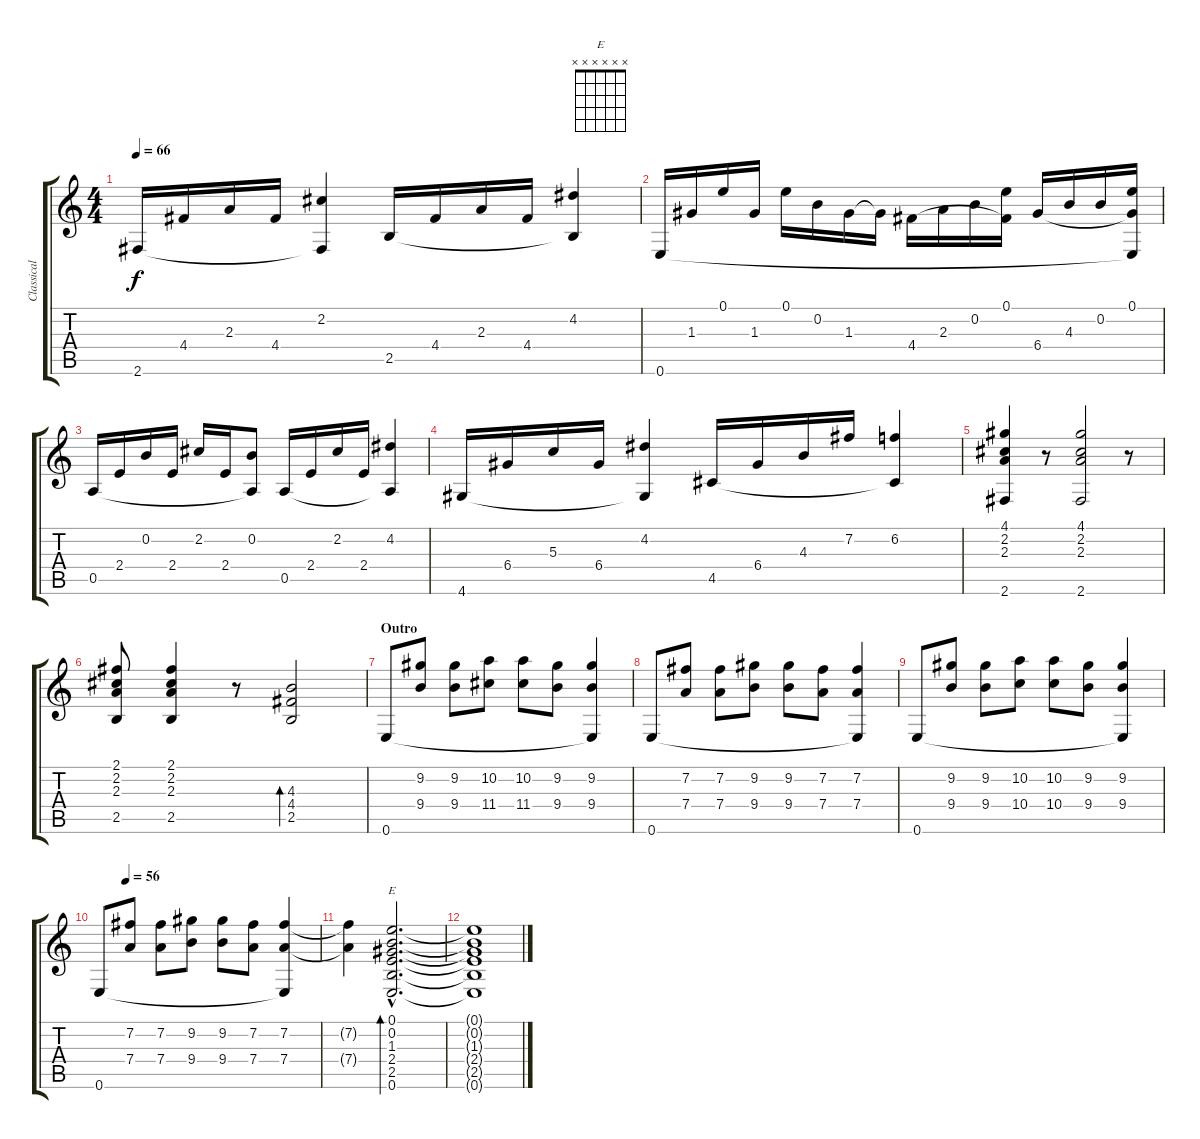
\track ("Classical Guitar" "Classical ") {instrument acousticguitarnylon}
\staff {score tabs}
\tuning (E4 B3 G3 D3 A2 E2) {hide}
\chord ("E" x x x x x x) {firstfret 0}
\ts (4 4)
\tempo 66
\clef g2
\ks c
2.6.16{dy f} 4.4.16 2.3.16 4.4.16 (2.2 2.6{t}).4 2.5.16 4.4.16 2.3.16 4.4.16 (4.2 2.5{t}).4 |
0.6.16 1.3.16 0.1.16 1.3.16 0.1.16 0.2.16 1.3.16 1.3{t}.16 4.4.16 2.3.16 0.2.16 (0.1 4.4{t}).16 6.4.16 4.3.16 0.2.16 (0.1 6.4{t} 0.6{t}).16 |
0.5.16 2.4.16 0.2.16 2.4.16 2.2.16 2.4.16 (0.2 0.5{t}).8 0.5.16 2.4.16 2.2.16 2.4.16 (4.2 0.5{t}).4 |
4.6.16 6.4.16 5.3.16 6.4.16 (4.2 4.6{t}).4 4.5.16 6.4.16 4.3.16 7.2.16 (6.2 4.5{t}).4 |
(4.1 2.2 2.3 2.6).4 r.8 (4.1 2.2 2.3 2.6).2 r.8 |
(2.1 2.2 2.3 2.5).8 (2.1 2.2 2.3 2.5).4 r.8 (4.3 4.4 2.5).2{bd 30} |
\section ("" "Outro")
0.6.8 (9.2 9.4).8 (9.2 9.4).8 (10.2 11.4).8 (10.2 11.4).8 (9.2 9.4).8 (9.2 9.4 0.6{t}).4 |
0.6.8 (7.2 7.4).8 (7.2 7.4).8 (9.2 9.4).8 (9.2 9.4).8 (7.2 7.4).8 (7.2 7.4 0.6{t}).4 |
0.6.8 (9.2 9.4).8 (9.2 9.4).8 (10.2 10.4).8 (10.2 10.4).8 (9.2 9.4).8 (9.2 9.4 0.6{t}).4 |
\tempo (56 0.125)
0.6.8 (7.2 7.4).8 (7.2 7.4).8 (9.2 9.4).8 (9.2 9.4).8 (7.2 7.4).8 (7.2 7.4 0.6{t}).4 |
(7.2{t} 7.4{t}).4 (0.1{hac} 0.2{hac} 1.3{hac} 2.4{hac} 2.5{hac} 0.6{hac}).2{d bd 120 ch "E"} |
(0.1{t} 0.2{t} 1.3{t} 2.4{t} 2.5{t} 0.6{t}).1
